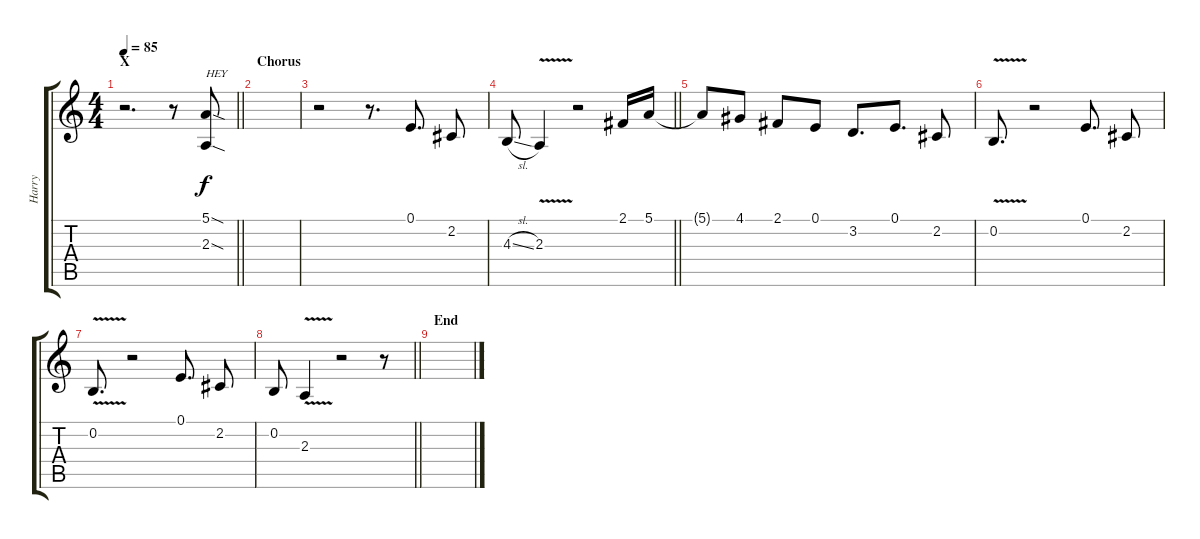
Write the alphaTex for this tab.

\track ("Harry" "Harry") {instrument altosax}
\staff {score tabs}
\tuning (E4 B3 G3 D3 A2 E2) {hide}
\ts (4 4)
\section ("" "X")
\tempo 85
\clef g2
\barLineRight lightlight
\ks c
r.2{d dy f} r.8 (5.1{sod} 2.3{sod}).8{txt "HEY"} |
\section ("" "Chorus")
|
r.2 r.8{d} 0.1.8{d} 2.2.8 |
\barLineRight lightlight
4.3{sl}.8 2.3{v}.4 r.2 2.1.16 5.1.16 |
5.1{t}.8 4.1.8 2.1.8 0.1.8 3.2.8{d} 0.1.8{d} 2.2.8 |
0.2{v}.8{d} r.2 0.1.8{d} 2.2.8 |
0.2{v}.8{d} r.2 0.1.8{d} 2.2.8 |
\barLineRight lightlight
0.2.8 2.3{v}.4 r.2 r.8 |
\section ("" "End")
